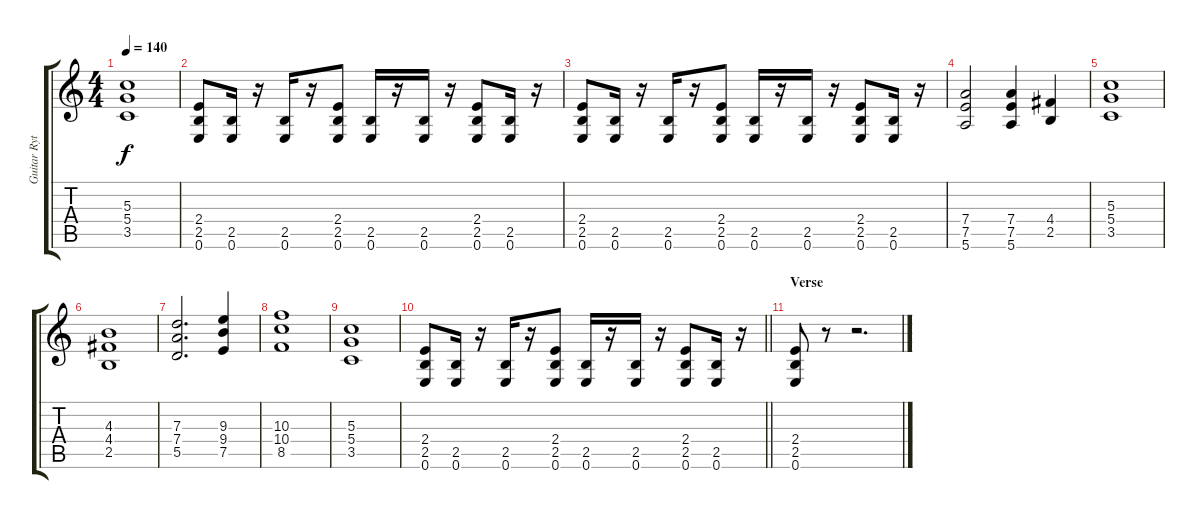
\track ("Guitar Rythem" "Guitar Ryt") {instrument distortionguitar}
\staff {score tabs}
\tuning (E4 B3 G3 D3 A2 E2) {hide}
\ts (4 4)
\tempo 140
\clef g2
\ks c
(5.3 5.4 3.5).1{dy f} |
(2.4 2.5 0.6).8 (2.5 0.6).16 r.16 (2.5 0.6).16 r.16 (2.4 2.5 0.6).8 (2.5 0.6).16 r.16 (2.5 0.6).16 r.16 (2.4 2.5 0.6).8 (2.5 0.6).16 r.16 |
(2.4 2.5 0.6).8 (2.5 0.6).16 r.16 (2.5 0.6).16 r.16 (2.4 2.5 0.6).8 (2.5 0.6).16 r.16 (2.5 0.6).16 r.16 (2.4 2.5 0.6).8 (2.5 0.6).16 r.16 |
(7.4 7.5 5.6).2 (7.4 7.5 5.6).4 (4.4 2.5).4 |
(5.3 5.4 3.5).1 |
(4.3 4.4 2.5).1 |
(7.3 7.4 5.5).2{d} (9.3 9.4 7.5).4 |
(10.3 10.4 8.5).1 |
(5.3 5.4 3.5).1 |
\barLineRight lightlight
(2.4 2.5 0.6).8 (2.5 0.6).16 r.16 (2.5 0.6).16 r.16 (2.4 2.5 0.6).8 (2.5 0.6).16 r.16 (2.5 0.6).16 r.16 (2.4 2.5 0.6).8 (2.5 0.6).16 r.16 |
\section ("" "Verse")
(2.4 2.5 0.6).8 r.8 r.2{d}
